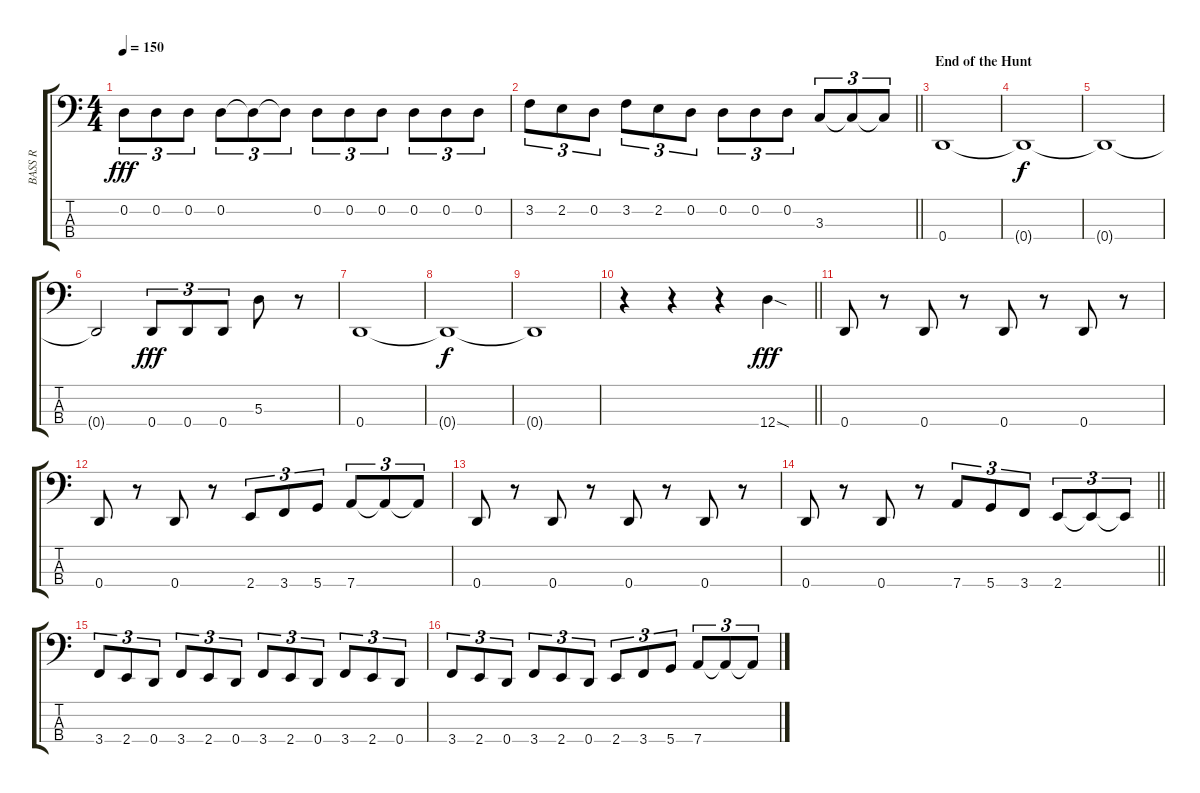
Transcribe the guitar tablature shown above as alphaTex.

\track ("BASS R" "BASS R") {instrument slapbass2}
\staff {score tabs}
\tuning (G2 D2 A1 D1) {hide}
\ts (4 4)
\tempo 150
\clef f4
\ks c
0.2.8{tu (3 2) dy fff} 0.2.8{tu (3 2)} 0.2.8{tu (3 2)} 0.2.8{tu (3 2)} 0.2{t}.8{tu (3 2)} 0.2{t}.8{tu (3 2)} 0.2.8{tu (3 2)} 0.2.8{tu (3 2)} 0.2.8{tu (3 2)} 0.2.8{tu (3 2)} 0.2.8{tu (3 2)} 0.2.8{tu (3 2)} |
\barLineRight lightlight
3.2.8{tu (3 2)} 2.2.8{tu (3 2)} 0.2.8{tu (3 2)} 3.2.8{tu (3 2)} 2.2.8{tu (3 2)} 0.2.8{tu (3 2)} 0.2.8{tu (3 2)} 0.2.8{tu (3 2)} 0.2.8{tu (3 2)} 3.3.8{tu (3 2)} 3.3{t}.8{tu (3 2)} 3.3{t}.8{tu (3 2)} |
\section ("" "End of the Hunt")
0.4.1 |
0.4{t}.1{dy f} |
0.4{t}.1 |
0.4{t}.2 0.4.8{tu (3 2) dy fff} 0.4.8{tu (3 2)} 0.4.8{tu (3 2)} 5.3.8 r.8 |
0.4.1 |
0.4{t}.1{dy f} |
0.4{t}.1 |
\barLineRight lightlight
r.4 r.4 r.4 12.4{sod}.4{dy fff} |
0.4.8 r.8 0.4.8 r.8 0.4.8 r.8 0.4.8 r.8 |
0.4.8 r.8 0.4.8 r.8 2.4.8{tu (3 2)} 3.4.8{tu (3 2)} 5.4.8{tu (3 2)} 7.4.8{tu (3 2)} 7.4{t}.8{tu (3 2)} 7.4{t}.8{tu (3 2)} |
0.4.8 r.8 0.4.8 r.8 0.4.8 r.8 0.4.8 r.8 |
\barLineRight lightlight
0.4.8 r.8 0.4.8 r.8 7.4.8{tu (3 2)} 5.4.8{tu (3 2)} 3.4.8{tu (3 2)} 2.4.8{tu (3 2)} 2.4{t}.8{tu (3 2)} 2.4{t}.8{tu (3 2)} |
3.4.8{tu (3 2)} 2.4.8{tu (3 2)} 0.4.8{tu (3 2)} 3.4.8{tu (3 2)} 2.4.8{tu (3 2)} 0.4.8{tu (3 2)} 3.4.8{tu (3 2)} 2.4.8{tu (3 2)} 0.4.8{tu (3 2)} 3.4.8{tu (3 2)} 2.4.8{tu (3 2)} 0.4.8{tu (3 2)} |
3.4.8{tu (3 2)} 2.4.8{tu (3 2)} 0.4.8{tu (3 2)} 3.4.8{tu (3 2)} 2.4.8{tu (3 2)} 0.4.8{tu (3 2)} 2.4.8{tu (3 2)} 3.4.8{tu (3 2)} 5.4.8{tu (3 2)} 7.4.8{tu (3 2)} 7.4{t}.8{tu (3 2)} 7.4{t}.8{tu (3 2)}
